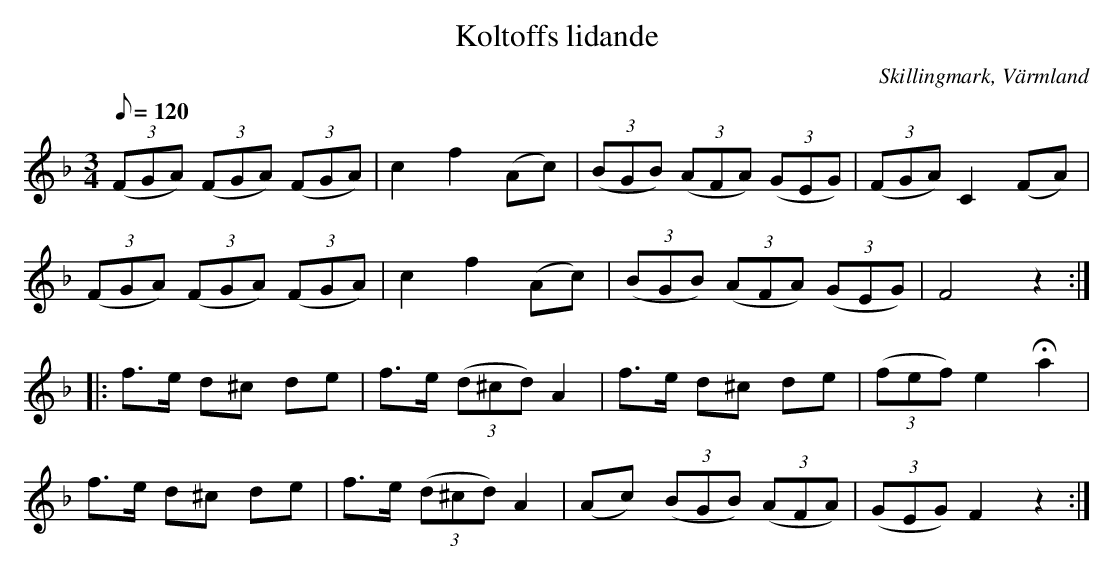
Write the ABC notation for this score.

X:1
T:Koltoffs lidande
O:Skillingmark, Värmland
M:3/4
L:1/8
Q:120
K:F
((3FGA) ((3FGA) ((3FGA) | c2 f2 (Ac) | ((3BGB) ((3AFA) ((3GEG) | ((3FGA) C2 (FA) |
((3FGA) ((3FGA) ((3FGA) | c2 f2 (Ac) | ((3BGB) ((3AFA) ((3GEG) | F4 z2 :|
K:Dm
|: f>e d^c de | f>e ((3d^cd) A2 | f>e d^c de | ((3fef) e2 +fermata+a2 |
f>e d^c de | f>e ((3d^cd) A2 | (Ac) ((3BGB) ((3AFA) | ((3GEG) F2 z2 :|
